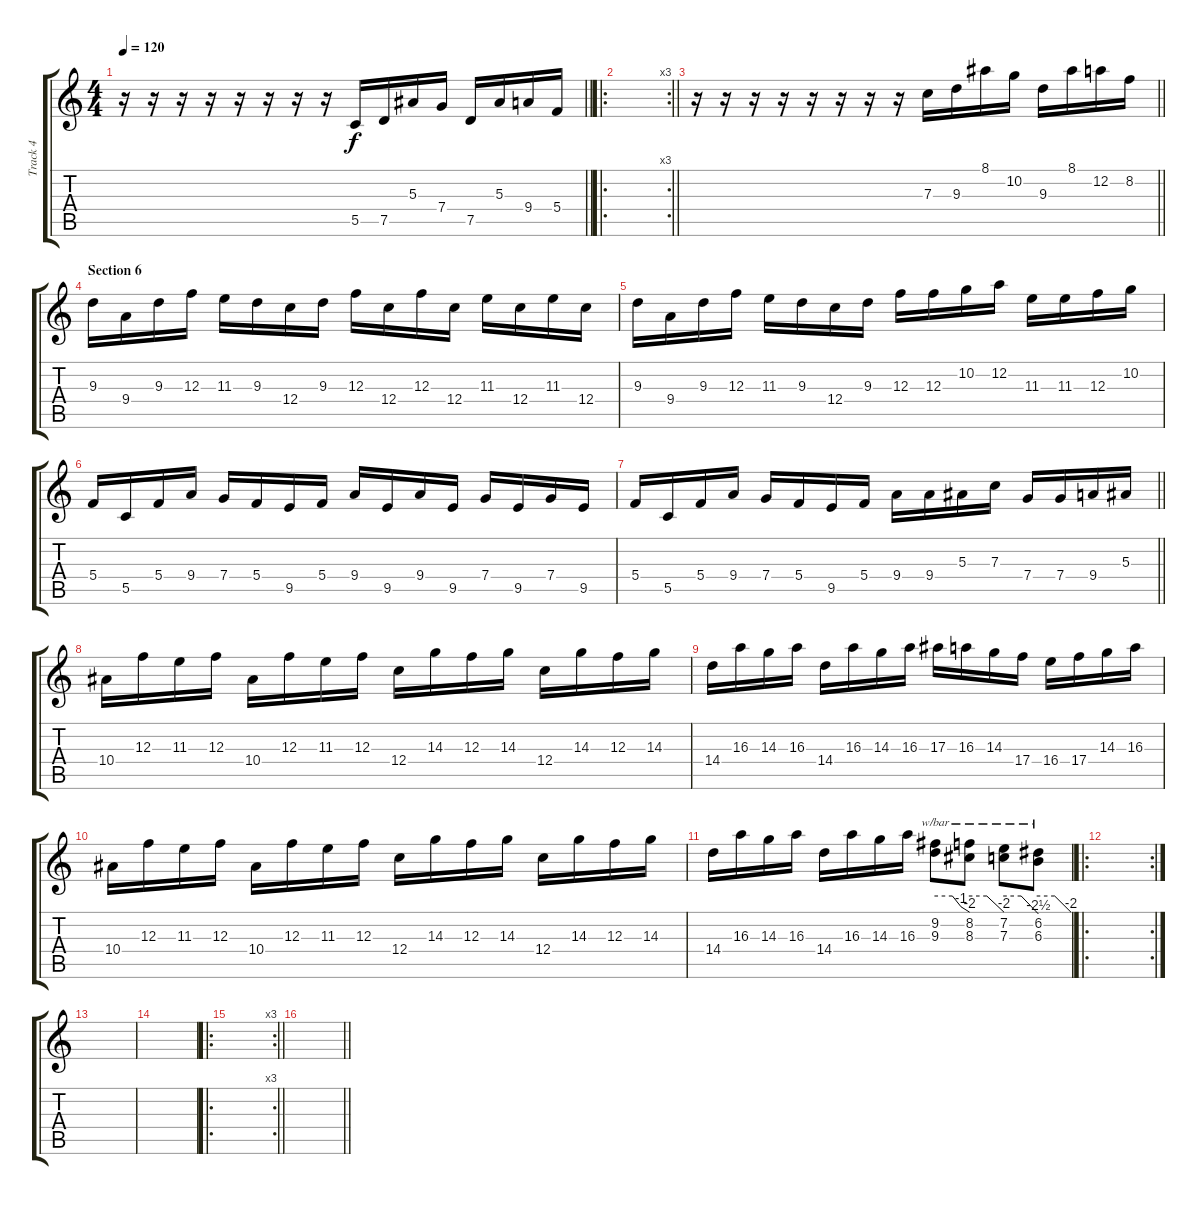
\track ("Track 4" "Track 4") {instrument overdrivenguitar}
\staff {score tabs}
\tuning (D4 A3 F3 C3 G2 D2) {hide}
\ts (4 4)
\tempo 120
\clef g2
\barLineRight lightlight
\ks c
r.16{dy f} r.16 r.16 r.16 r.16 r.16 r.16 r.16 5.5.16 7.5.16 5.3.16 7.4.16 7.5.16 5.3.16 9.4.16 5.4.16 |
\ro
\rc 3
\barLineRight lightlight
|
\barLineRight lightlight
r.16 r.16 r.16 r.16 r.16 r.16 r.16 r.16 7.3.16 9.3.16 8.1.16 10.2.16 9.3.16 8.1.16 12.2.16 8.2.16 |
\section ("" "Section 6")
9.3.16 9.4.16 9.3.16 12.3.16 11.3.16 9.3.16 12.4.16 9.3.16 12.3.16 12.4.16 12.3.16 12.4.16 11.3.16 12.4.16 11.3.16 12.4.16 |
9.3.16 9.4.16 9.3.16 12.3.16 11.3.16 9.3.16 12.4.16 9.3.16 12.3.16 12.3.16 10.2.16 12.2.16 11.3.16 11.3.16 12.3.16 10.2.16 |
5.4.16 5.5.16 5.4.16 9.4.16 7.4.16 5.4.16 9.5.16 5.4.16 9.4.16 9.5.16 9.4.16 9.5.16 7.4.16 9.5.16 7.4.16 9.5.16 |
\barLineRight lightlight
5.4.16 5.5.16 5.4.16 9.4.16 7.4.16 5.4.16 9.5.16 5.4.16 9.4.16 9.4.16 5.3.16 7.3.16 7.4.16 7.4.16 9.4.16 5.3.16 |
10.4.16 12.3.16 11.3.16 12.3.16 10.4.16 12.3.16 11.3.16 12.3.16 12.4.16 14.3.16 12.3.16 14.3.16 12.4.16 14.3.16 12.3.16 14.3.16 |
14.4.16 16.3.16 14.3.16 16.3.16 14.4.16 16.3.16 14.3.16 16.3.16 17.3.16 16.3.16 14.3.16 17.4.16 16.4.16 17.4.16 14.3.16 16.3.16 |
10.4.16 12.3.16 11.3.16 12.3.16 10.4.16 12.3.16 11.3.16 12.3.16 12.4.16 14.3.16 12.3.16 14.3.16 12.4.16 14.3.16 12.3.16 14.3.16 |
14.4.16 16.3.16 14.3.16 16.3.16 14.4.16 16.3.16 14.3.16 16.3.16 (9.2 9.3).8{tbe (custom default 0 0 30 0 45 -4 60 -8)} (8.2 8.3).8{tbe (custom default 0 0 30 0 60 -8)} (7.2 7.3).8{tbe (custom default 0 0 30 0 60 -10)} (6.2 6.3).8{tbe (custom default 0 0 30 0 60 -8)} |
\ro
\rc 2
|
|
|
\ro
\rc 3
\barLineRight lightlight
|
\barLineRight lightlight
